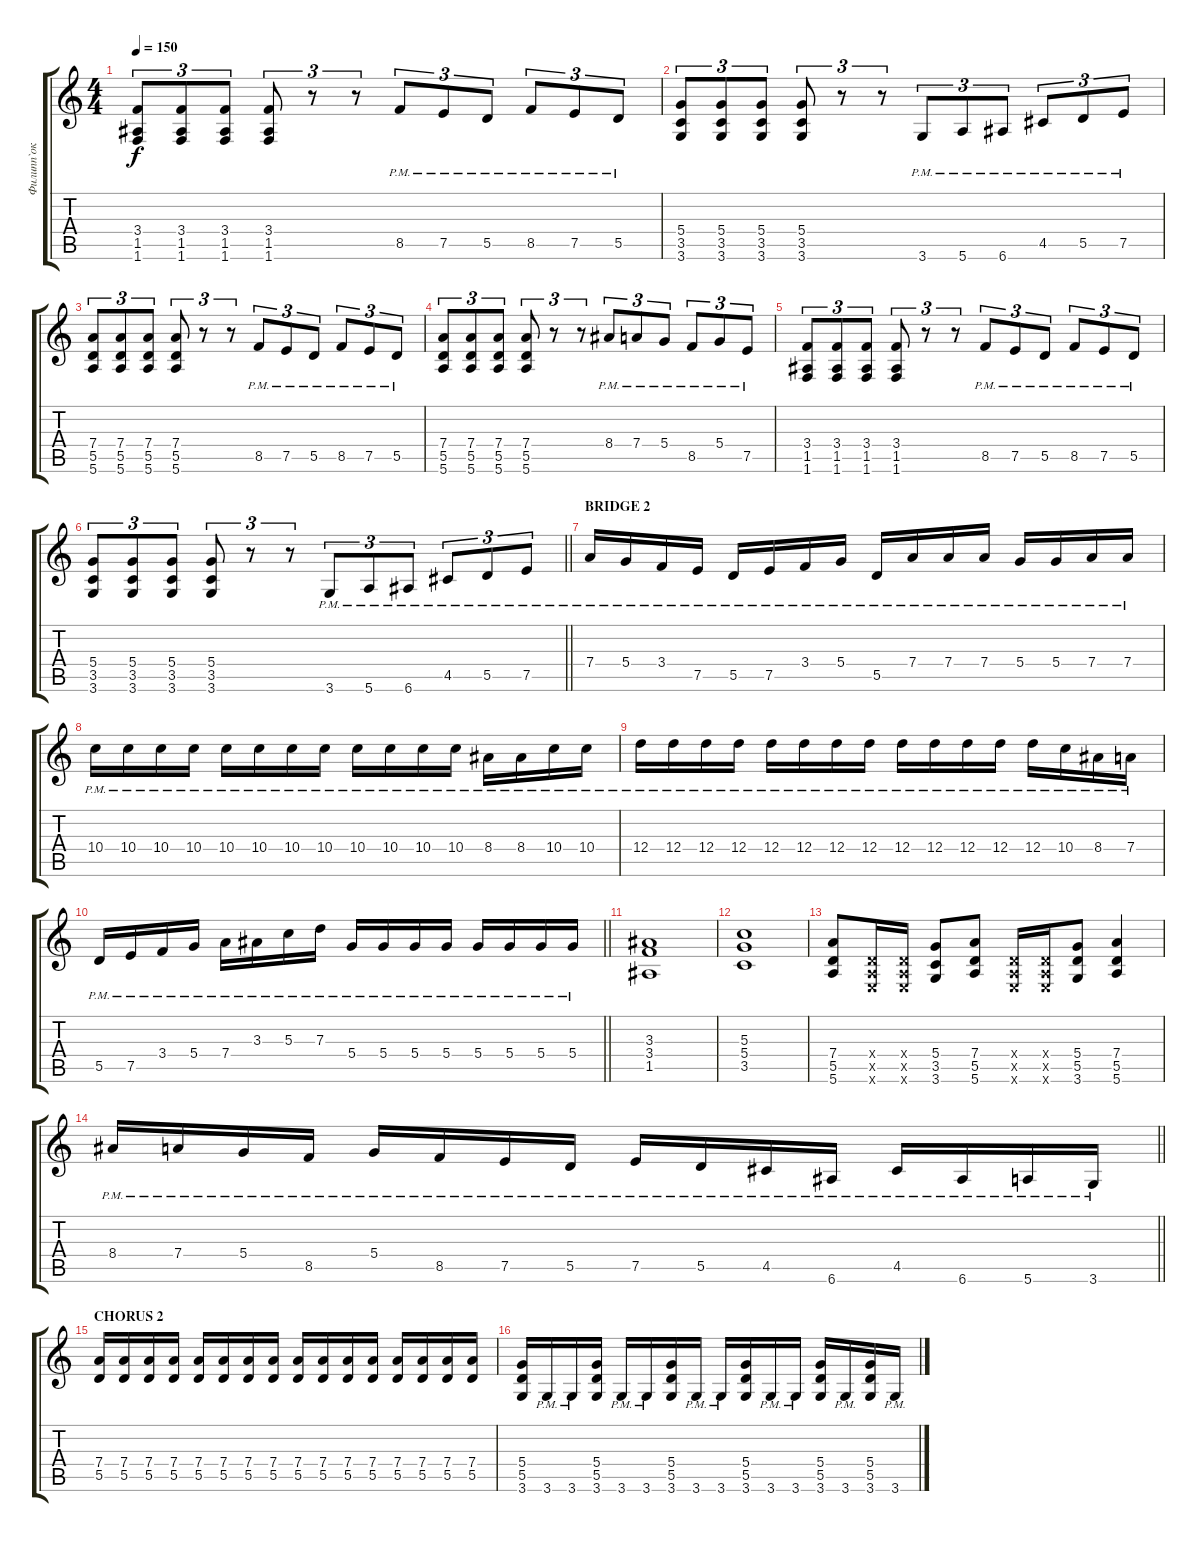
\track ("Филипп`ок :)" "Филипп`ок ") {instrument distortionguitar}
\staff {score tabs}
\tuning (E4 B3 G3 D3 A2 E2) {hide}
\ts (4 4)
\tempo 150
\clef g2
\ks c
(3.4 1.5 1.6).8{tu (3 2) dy f} (3.4 1.5 1.6).8{tu (3 2)} (3.4 1.5 1.6).8{tu (3 2)} (3.4 1.5 1.6).8{tu (3 2)} r.8{tu (3 2)} r.8{tu (3 2)} 8.5{pm}.8{tu (3 2)} 7.5{pm}.8{tu (3 2)} 5.5{pm}.8{tu (3 2)} 8.5{pm}.8{tu (3 2)} 7.5{pm}.8{tu (3 2)} 5.5{pm}.8{tu (3 2)} |
(5.4 3.5 3.6).8{tu (3 2)} (5.4 3.5 3.6).8{tu (3 2)} (5.4 3.5 3.6).8{tu (3 2)} (5.4 3.5 3.6).8{tu (3 2)} r.8{tu (3 2)} r.8{tu (3 2)} 3.6{pm}.8{tu (3 2)} 5.6{pm}.8{tu (3 2)} 6.6{pm}.8{tu (3 2)} 4.5{pm}.8{tu (3 2)} 5.5{pm}.8{tu (3 2)} 7.5{pm}.8{tu (3 2)} |
(7.4 5.5 5.6).8{tu (3 2)} (7.4 5.5 5.6).8{tu (3 2)} (7.4 5.5 5.6).8{tu (3 2)} (7.4 5.5 5.6).8{tu (3 2)} r.8{tu (3 2)} r.8{tu (3 2)} 8.5{pm}.8{tu (3 2)} 7.5{pm}.8{tu (3 2)} 5.5{pm}.8{tu (3 2)} 8.5{pm}.8{tu (3 2)} 7.5{pm}.8{tu (3 2)} 5.5{pm}.8{tu (3 2)} |
(7.4 5.5 5.6).8{tu (3 2)} (7.4 5.5 5.6).8{tu (3 2)} (7.4 5.5 5.6).8{tu (3 2)} (7.4 5.5 5.6).8{tu (3 2)} r.8{tu (3 2)} r.8{tu (3 2)} 8.4{pm}.8{tu (3 2)} 7.4{pm}.8{tu (3 2)} 5.4{pm}.8{tu (3 2)} 8.5{pm}.8{tu (3 2)} 5.4{pm}.8{tu (3 2)} 7.5{pm}.8{tu (3 2)} |
(3.4 1.5 1.6).8{tu (3 2)} (3.4 1.5 1.6).8{tu (3 2)} (3.4 1.5 1.6).8{tu (3 2)} (3.4 1.5 1.6).8{tu (3 2)} r.8{tu (3 2)} r.8{tu (3 2)} 8.5{pm}.8{tu (3 2)} 7.5{pm}.8{tu (3 2)} 5.5{pm}.8{tu (3 2)} 8.5{pm}.8{tu (3 2)} 7.5{pm}.8{tu (3 2)} 5.5{pm}.8{tu (3 2)} |
\barLineRight lightlight
(5.4 3.5 3.6).8{tu (3 2)} (5.4 3.5 3.6).8{tu (3 2)} (5.4 3.5 3.6).8{tu (3 2)} (5.4 3.5 3.6).8{tu (3 2)} r.8{tu (3 2)} r.8{tu (3 2)} 3.6{pm}.8{tu (3 2)} 5.6{pm}.8{tu (3 2)} 6.6{pm}.8{tu (3 2)} 4.5{pm}.8{tu (3 2)} 5.5{pm}.8{tu (3 2)} 7.5{pm}.8{tu (3 2)} |
\section ("" "BRIDGE 2")
7.4{pm}.16 5.4{pm}.16 3.4{pm}.16 7.5{pm}.16 5.5{pm}.16 7.5{pm}.16 3.4{pm}.16 5.4{pm}.16 5.5{pm}.16 7.4{pm}.16 7.4{pm}.16 7.4{pm}.16 5.4{pm}.16 5.4{pm}.16 7.4{pm}.16 7.4{pm}.16 |
10.4{pm}.16 10.4{pm}.16 10.4{pm}.16 10.4{pm}.16 10.4{pm}.16 10.4{pm}.16 10.4{pm}.16 10.4{pm}.16 10.4{pm}.16 10.4{pm}.16 10.4{pm}.16 10.4{pm}.16 8.4{pm}.16 8.4{pm}.16 10.4{pm}.16 10.4{pm}.16 |
12.4{pm}.16 12.4{pm}.16 12.4{pm}.16 12.4{pm}.16 12.4{pm}.16 12.4{pm}.16 12.4{pm}.16 12.4{pm}.16 12.4{pm}.16 12.4{pm}.16 12.4{pm}.16 12.4{pm}.16 12.4{pm}.16 10.4{pm}.16 8.4{pm}.16 7.4{pm}.16 |
\barLineRight lightlight
5.5{pm}.16 7.5{pm}.16 3.4{pm}.16 5.4{pm}.16 7.4{pm}.16 3.3{pm}.16 5.3{pm}.16 7.3{pm}.16 5.4{pm}.16 5.4{pm}.16 5.4{pm}.16 5.4{pm}.16 5.4{pm}.16 5.4{pm}.16 5.4{pm}.16 5.4{pm}.16 |
(3.3 3.4 1.5).1 |
(5.3 5.4 3.5).1 |
(7.4 5.5 5.6).8 (0.4{x} 0.5{x} 0.6{x}).16 (0.4{x} 0.5{x} 0.6{x}).16 (5.4 3.5 3.6).8 (7.4 5.5 5.6).8 (0.4{x} 0.5{x} 0.6{x}).16 (0.4{x} 0.5{x} 0.6{x}).16 (5.4 5.5 3.6).8 (7.4 5.5 5.6).4 |
\barLineRight lightlight
8.4{pm}.16 7.4{pm}.16 5.4{pm}.16 8.5{pm}.16 5.4{pm}.16 8.5{pm}.16 7.5{pm}.16 5.5{pm}.16 7.5{pm}.16 5.5{pm}.16 4.5{pm}.16 6.6{pm}.16 4.5{pm}.16 6.6{pm}.16 5.6{pm}.16 3.6{pm}.16 |
\section ("" "CHORUS 2")
(7.4 5.5).16 (7.4 5.5).16 (7.4 5.5).16 (7.4 5.5).16 (7.4 5.5).16 (7.4 5.5).16 (7.4 5.5).16 (7.4 5.5).16 (7.4 5.5).16 (7.4 5.5).16 (7.4 5.5).16 (7.4 5.5).16 (7.4 5.5).16 (7.4 5.5).16 (7.4 5.5).16 (7.4 5.5).16 |
(5.4 5.5 3.6).16 3.6{pm}.16 3.6{pm}.16 (5.4 5.5 3.6).16 3.6{pm}.16 3.6{pm}.16 (5.4 5.5 3.6).16 3.6{pm}.16 3.6{pm}.16 (5.4 5.5 3.6).16 3.6{pm}.16 3.6{pm}.16 (5.4 5.5 3.6).16 3.6{pm}.16 (5.4 5.5 3.6).16 3.6{pm}.16
